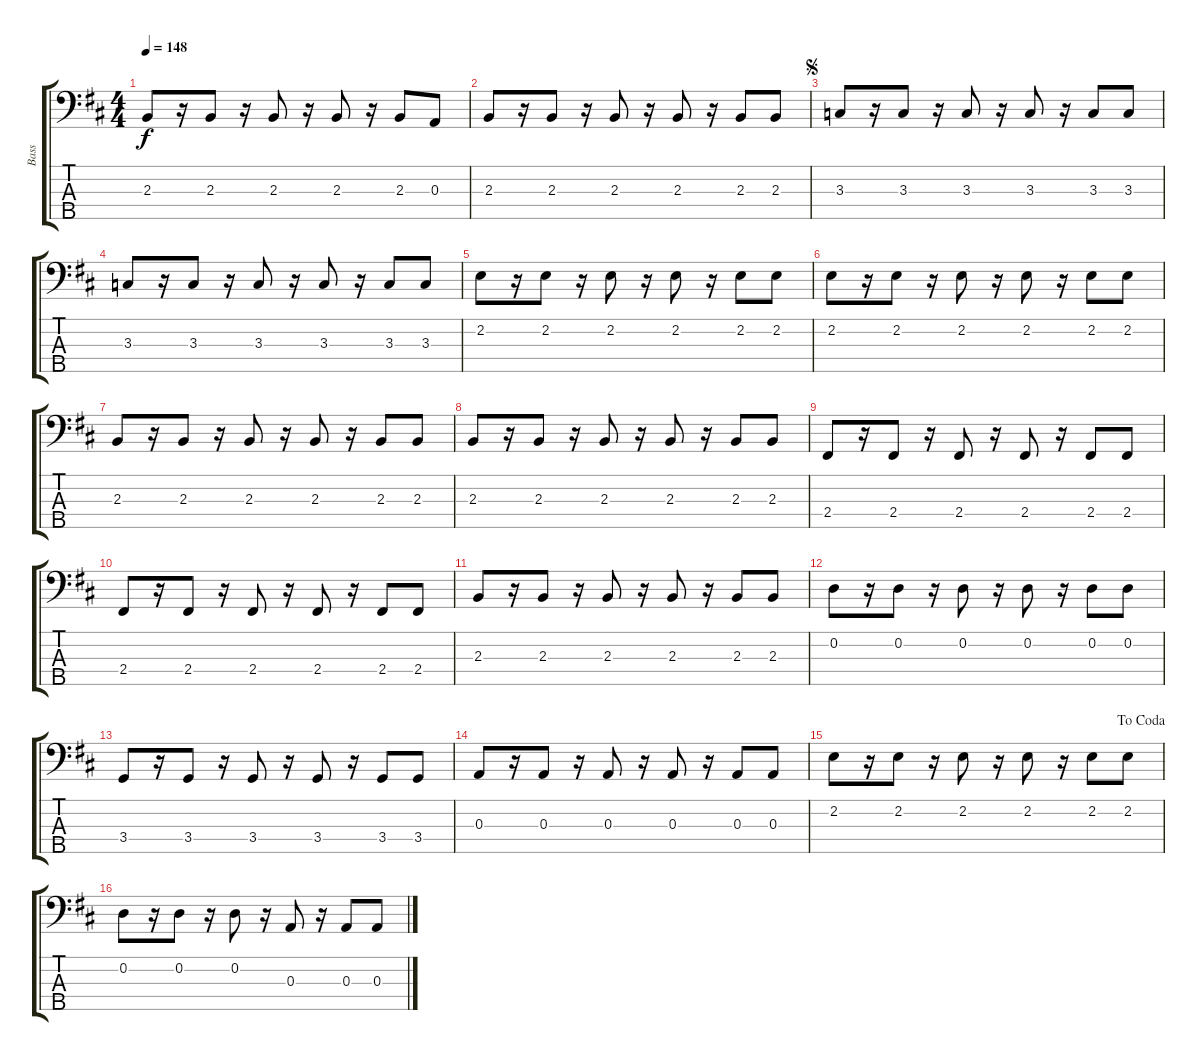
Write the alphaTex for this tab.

\track ("Bass" "Bass") {instrument electricbassfinger}
\staff {score tabs}
\tuning (G2 D2 A1 E1 B0) {hide}
\ts (4 4)
\tempo 148
\clef f4
\ks d
2.3.8{dy f} r.16 2.3.8 r.16 2.3.8 r.16 2.3.8 r.16 2.3.8 0.3.8 |
2.3.8 r.16 2.3.8 r.16 2.3.8 r.16 2.3.8 r.16 2.3.8 2.3.8 |
\jump segno
3.3.8 r.16 3.3.8 r.16 3.3.8 r.16 3.3.8 r.16 3.3.8 3.3.8 |
3.3.8 r.16 3.3.8 r.16 3.3.8 r.16 3.3.8 r.16 3.3.8 3.3.8 |
2.2.8 r.16 2.2.8 r.16 2.2.8 r.16 2.2.8 r.16 2.2.8 2.2.8 |
2.2.8 r.16 2.2.8 r.16 2.2.8 r.16 2.2.8 r.16 2.2.8 2.2.8 |
2.3.8 r.16 2.3.8 r.16 2.3.8 r.16 2.3.8 r.16 2.3.8 2.3.8 |
2.3.8 r.16 2.3.8 r.16 2.3.8 r.16 2.3.8 r.16 2.3.8 2.3.8 |
2.4.8 r.16 2.4.8 r.16 2.4.8 r.16 2.4.8 r.16 2.4.8 2.4.8 |
2.4.8 r.16 2.4.8 r.16 2.4.8 r.16 2.4.8 r.16 2.4.8 2.4.8 |
2.3.8 r.16 2.3.8 r.16 2.3.8 r.16 2.3.8 r.16 2.3.8 2.3.8 |
0.2.8 r.16 0.2.8 r.16 0.2.8 r.16 0.2.8 r.16 0.2.8 0.2.8 |
3.4.8 r.16 3.4.8 r.16 3.4.8 r.16 3.4.8 r.16 3.4.8 3.4.8 |
0.3.8 r.16 0.3.8 r.16 0.3.8 r.16 0.3.8 r.16 0.3.8 0.3.8 |
\jump dacoda
2.2.8 r.16 2.2.8 r.16 2.2.8 r.16 2.2.8 r.16 2.2.8 2.2.8 |
0.2.8 r.16 0.2.8 r.16 0.2.8 r.16 0.3.8 r.16 0.3.8 0.3.8
